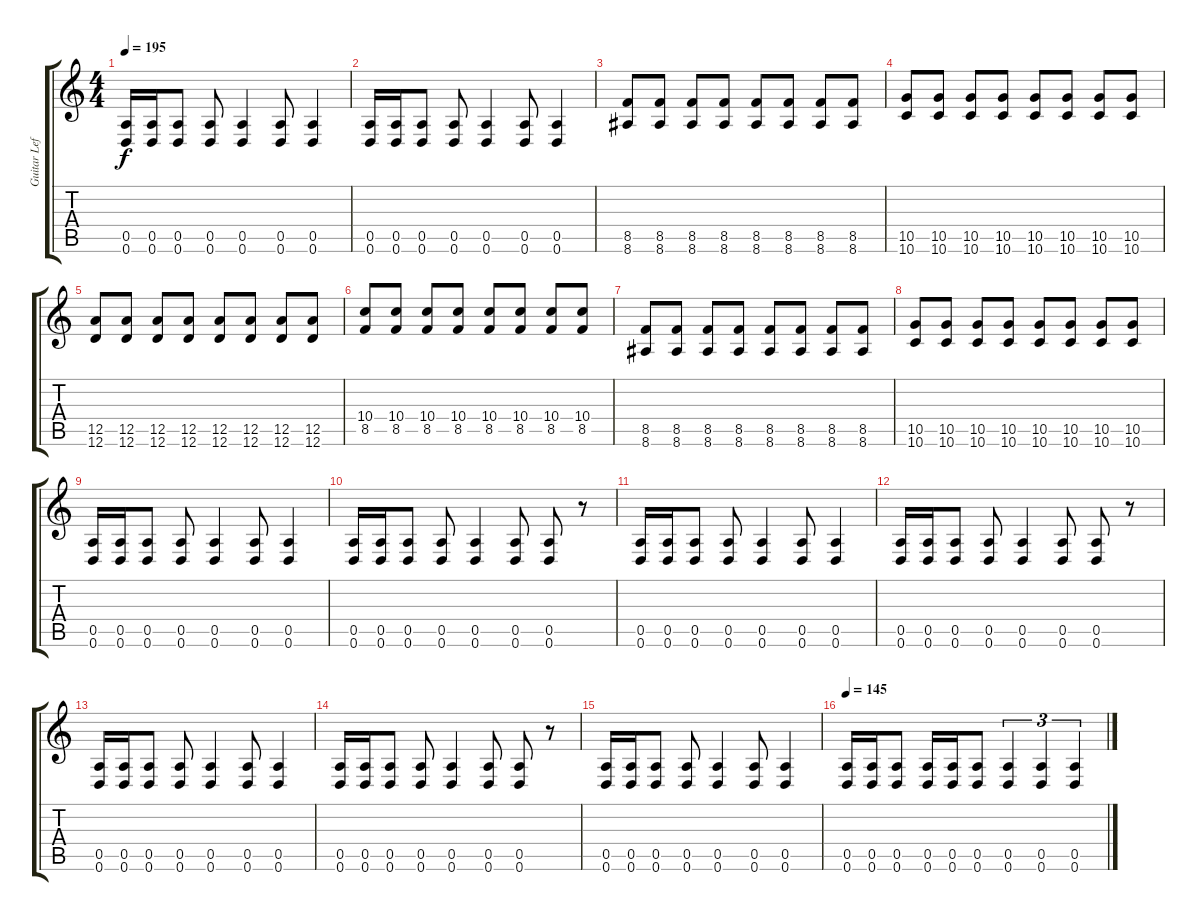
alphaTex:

\track ("Guitar Left" "Guitar Lef") {instrument distortionguitar bank 255}
\staff {score tabs}
\tuning (E4 B3 G3 D3 A2 D2) {hide}
\ts (4 4)
\tempo 195
\clef g2
\ks c
(0.5 0.6).16{dy f} (0.5 0.6).16 (0.5 0.6).8 (0.5 0.6).8 (0.5 0.6).4 (0.5 0.6).8 (0.5 0.6).4 |
(0.5 0.6).16 (0.5 0.6).16 (0.5 0.6).8 (0.5 0.6).8 (0.5 0.6).4 (0.5 0.6).8 (0.5 0.6).4 |
(8.5 8.6).8 (8.5 8.6).8 (8.5 8.6).8 (8.5 8.6).8 (8.5 8.6).8 (8.5 8.6).8 (8.5 8.6).8 (8.5 8.6).8 |
(10.5 10.6).8 (10.5 10.6).8 (10.5 10.6).8 (10.5 10.6).8 (10.5 10.6).8 (10.5 10.6).8 (10.5 10.6).8 (10.5 10.6).8 |
(12.5 12.6).8 (12.5 12.6).8 (12.5 12.6).8 (12.5 12.6).8 (12.5 12.6).8 (12.5 12.6).8 (12.5 12.6).8 (12.5 12.6).8 |
(10.4 8.5).8 (10.4 8.5).8 (10.4 8.5).8 (10.4 8.5).8 (10.4 8.5).8 (10.4 8.5).8 (10.4 8.5).8 (10.4 8.5).8 |
(8.5 8.6).8 (8.5 8.6).8 (8.5 8.6).8 (8.5 8.6).8 (8.5 8.6).8 (8.5 8.6).8 (8.5 8.6).8 (8.5 8.6).8 |
(10.5 10.6).8 (10.5 10.6).8 (10.5 10.6).8 (10.5 10.6).8 (10.5 10.6).8 (10.5 10.6).8 (10.5 10.6).8 (10.5 10.6).8 |
(0.5 0.6).16 (0.5 0.6).16 (0.5 0.6).8 (0.5 0.6).8 (0.5 0.6).4 (0.5 0.6).8 (0.5 0.6).4 |
(0.5 0.6).16 (0.5 0.6).16 (0.5 0.6).8 (0.5 0.6).8 (0.5 0.6).4 (0.5 0.6).8 (0.5 0.6).8 r.8 |
(0.5 0.6).16 (0.5 0.6).16 (0.5 0.6).8 (0.5 0.6).8 (0.5 0.6).4 (0.5 0.6).8 (0.5 0.6).4 |
(0.5 0.6).16 (0.5 0.6).16 (0.5 0.6).8 (0.5 0.6).8 (0.5 0.6).4 (0.5 0.6).8 (0.5 0.6).8 r.8 |
(0.5 0.6).16 (0.5 0.6).16 (0.5 0.6).8 (0.5 0.6).8 (0.5 0.6).4 (0.5 0.6).8 (0.5 0.6).4 |
(0.5 0.6).16 (0.5 0.6).16 (0.5 0.6).8 (0.5 0.6).8 (0.5 0.6).4 (0.5 0.6).8 (0.5 0.6).8 r.8 |
(0.5 0.6).16 (0.5 0.6).16 (0.5 0.6).8 (0.5 0.6).8 (0.5 0.6).4 (0.5 0.6).8 (0.5 0.6).4 |
\tempo 145
(0.5 0.6).16 (0.5 0.6).16 (0.5 0.6).8 (0.5 0.6).16 (0.5 0.6).16 (0.5 0.6).8 (0.5 0.6).4{tu (3 2)} (0.5 0.6).4{tu (3 2)} (0.5 0.6).4{tu (3 2)}
